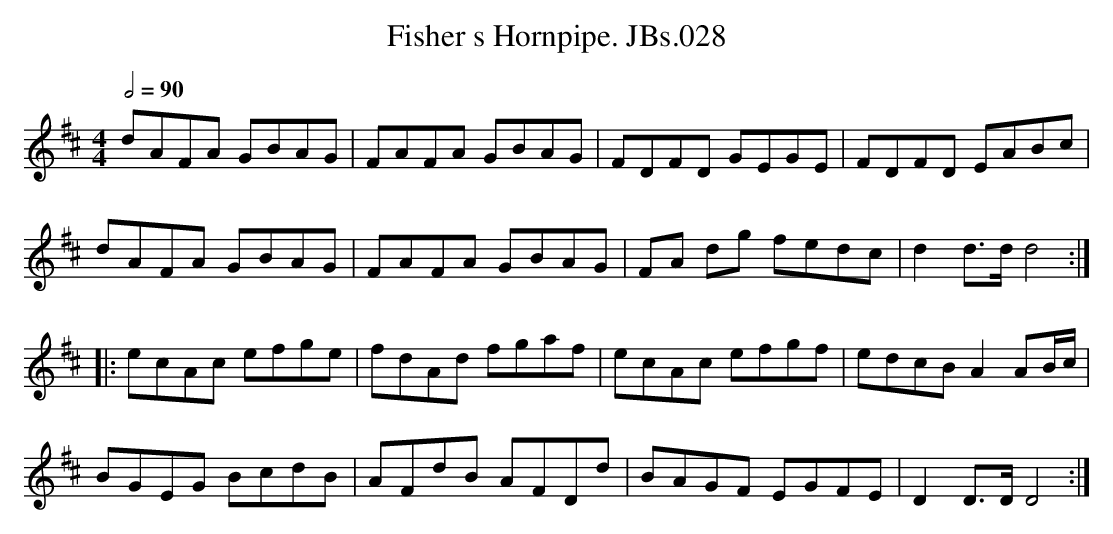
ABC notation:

X:1
T:Fishers Hornpipe. JBs.028
L:1/8
M:4/4
Q:1/2=90
K:D
dAFA GBAG|FAFA GBAG|FDFD GEGE|FDFD EABc|!
dAFA GBAG|FAFA GBAG|FA dg fedc|d2d>d d4:|!
|:ecAc efge|fdAd fgaf|ecAc efgf|edcB A2AB/c/|!
BGEG BcdB|AFdB AFDd|BAGF EGFE|D2D>DD4:|
